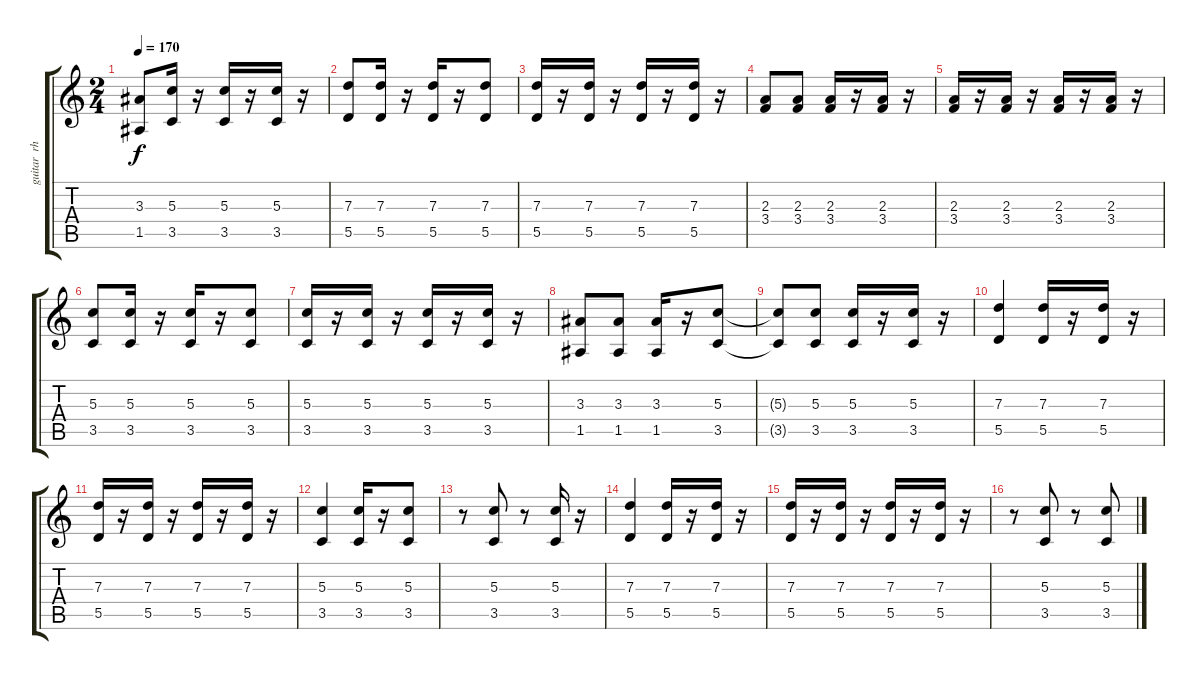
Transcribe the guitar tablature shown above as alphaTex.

\track ("guitar  rhythm  two" "guitar  rh") {instrument distortionguitar}
\staff {score tabs}
\tuning (E4 B3 G3 D3 A2 E2) {hide}
\ts (2 4)
\tempo 170
\clef g2
\ks c
(3.3{t} 1.5{t}).8{dy f} (5.3 3.5).16 r.16 (5.3 3.5).16 r.16 (5.3 3.5).16 r.16 |
(7.3 5.5).8 (7.3 5.5).16 r.16 (7.3 5.5).16 r.16 (7.3 5.5).8 |
(7.3 5.5).16 r.16 (7.3 5.5).16 r.16 (7.3 5.5).16 r.16 (7.3 5.5).16 r.16 |
(2.3 3.4).8 (2.3 3.4).8 (2.3 3.4).16 r.16 (2.3 3.4).16 r.16 |
(2.3 3.4).16 r.16 (2.3 3.4).16 r.16 (2.3 3.4).16 r.16 (2.3 3.4).16 r.16 |
(5.3 3.5).8 (5.3 3.5).16 r.16 (5.3 3.5).16 r.16 (5.3 3.5).8 |
(5.3 3.5).16 r.16 (5.3 3.5).16 r.16 (5.3 3.5).16 r.16 (5.3 3.5).16 r.16 |
(3.3 1.5).8 (3.3 1.5).8 (3.3 1.5).16 r.16 (5.3 3.5).8 |
(5.3{t} 3.5{t}).8 (5.3 3.5).8 (5.3 3.5).16 r.16 (5.3 3.5).16 r.16 |
(7.3 5.5).4 (7.3 5.5).16 r.16 (7.3 5.5).16 r.16 |
(7.3 5.5).16 r.16 (7.3 5.5).16 r.16 (7.3 5.5).16 r.16 (7.3 5.5).16 r.16 |
(5.3 3.5).4 (5.3 3.5).16 r.16 (5.3 3.5).8 |
r.8 (5.3 3.5).8 r.8 (5.3 3.5).16 r.16 |
(7.3 5.5).4 (7.3 5.5).16 r.16 (7.3 5.5).16 r.16 |
(7.3 5.5).16 r.16 (7.3 5.5).16 r.16 (7.3 5.5).16 r.16 (7.3 5.5).16 r.16 |
r.8 (5.3 3.5).8 r.8 (5.3 3.5).8
